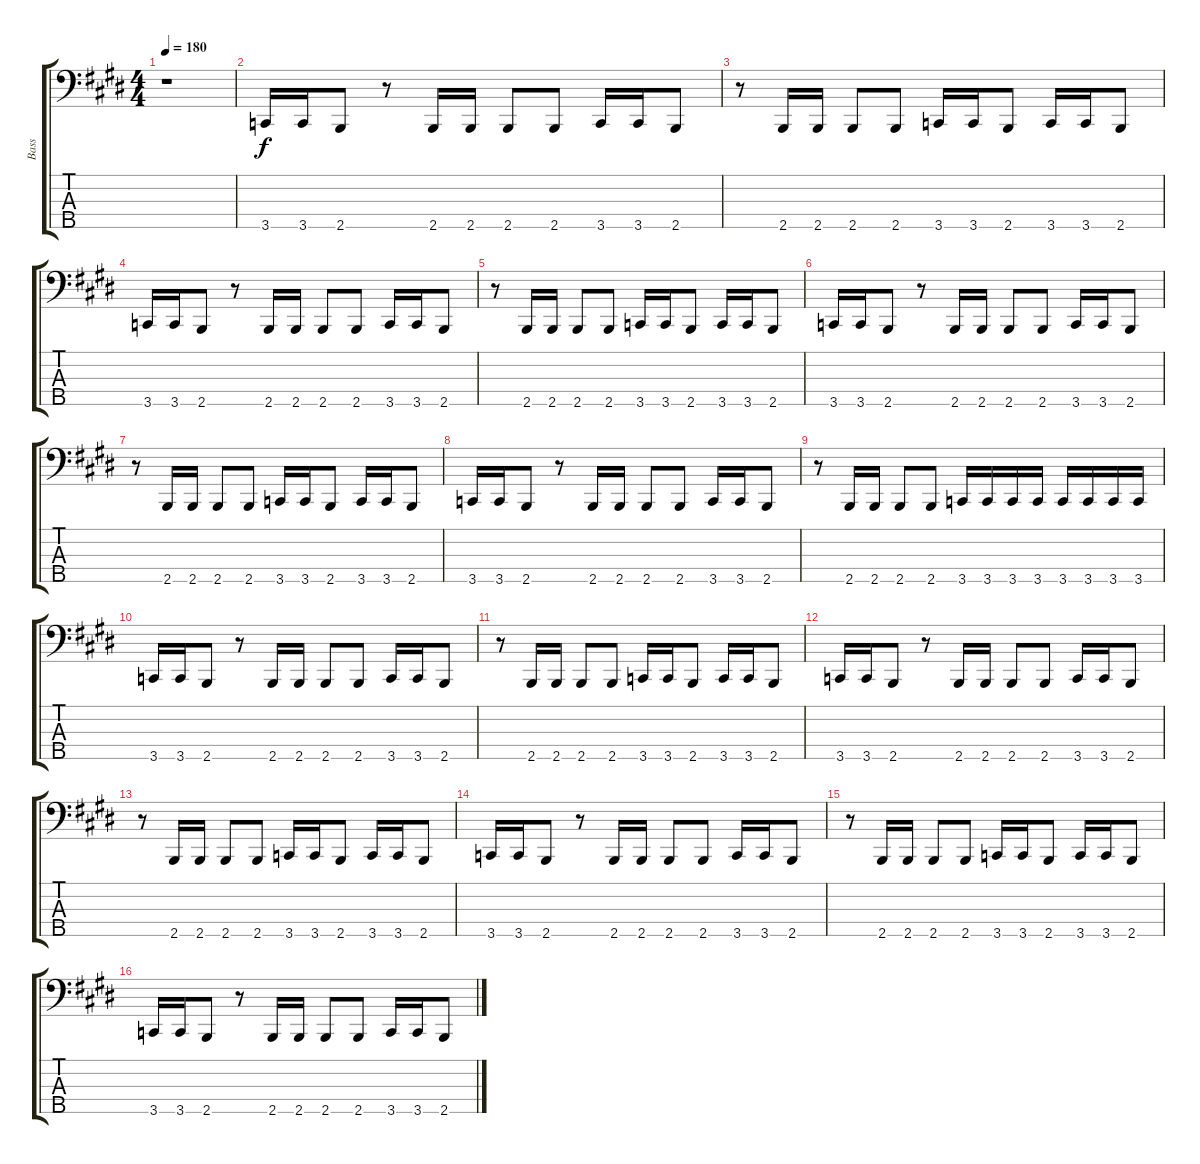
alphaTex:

\track ("Bass" "Bass") {instrument electricbasspick}
\staff {score tabs}
\tuning (F2 C2 G1 D1 A0) {hide}
\ts (4 4)
\tempo 180
\clef f4
\ks c#minor
r.1{dy f instrument electricbasspick} |
3.5.16 3.5.16 2.5.8 r.8 2.5.16 2.5.16 2.5.8 2.5.8 3.5.16 3.5.16 2.5.8 |
r.8 2.5.16 2.5.16 2.5.8 2.5.8 3.5.16 3.5.16 2.5.8 3.5.16 3.5.16 2.5.8 |
3.5.16 3.5.16 2.5.8 r.8 2.5.16 2.5.16 2.5.8 2.5.8 3.5.16 3.5.16 2.5.8 |
r.8 2.5.16 2.5.16 2.5.8 2.5.8 3.5.16 3.5.16 2.5.8 3.5.16 3.5.16 2.5.8 |
3.5.16 3.5.16 2.5.8 r.8 2.5.16 2.5.16 2.5.8 2.5.8 3.5.16 3.5.16 2.5.8 |
r.8 2.5.16 2.5.16 2.5.8 2.5.8 3.5.16 3.5.16 2.5.8 3.5.16 3.5.16 2.5.8 |
3.5.16 3.5.16 2.5.8 r.8 2.5.16 2.5.16 2.5.8 2.5.8 3.5.16 3.5.16 2.5.8 |
r.8 2.5.16 2.5.16 2.5.8 2.5.8 3.5.16 3.5.16 3.5.16 3.5.16 3.5.16 3.5.16 3.5.16 3.5.16 |
3.5.16 3.5.16 2.5.8 r.8 2.5.16 2.5.16 2.5.8 2.5.8 3.5.16 3.5.16 2.5.8 |
r.8 2.5.16 2.5.16 2.5.8 2.5.8 3.5.16 3.5.16 2.5.8 3.5.16 3.5.16 2.5.8 |
3.5.16 3.5.16 2.5.8 r.8 2.5.16 2.5.16 2.5.8 2.5.8 3.5.16 3.5.16 2.5.8 |
r.8 2.5.16 2.5.16 2.5.8 2.5.8 3.5.16 3.5.16 2.5.8 3.5.16 3.5.16 2.5.8 |
3.5.16 3.5.16 2.5.8 r.8 2.5.16 2.5.16 2.5.8 2.5.8 3.5.16 3.5.16 2.5.8 |
r.8 2.5.16 2.5.16 2.5.8 2.5.8 3.5.16 3.5.16 2.5.8 3.5.16 3.5.16 2.5.8 |
3.5.16 3.5.16 2.5.8 r.8 2.5.16 2.5.16 2.5.8 2.5.8 3.5.16 3.5.16 2.5.8
